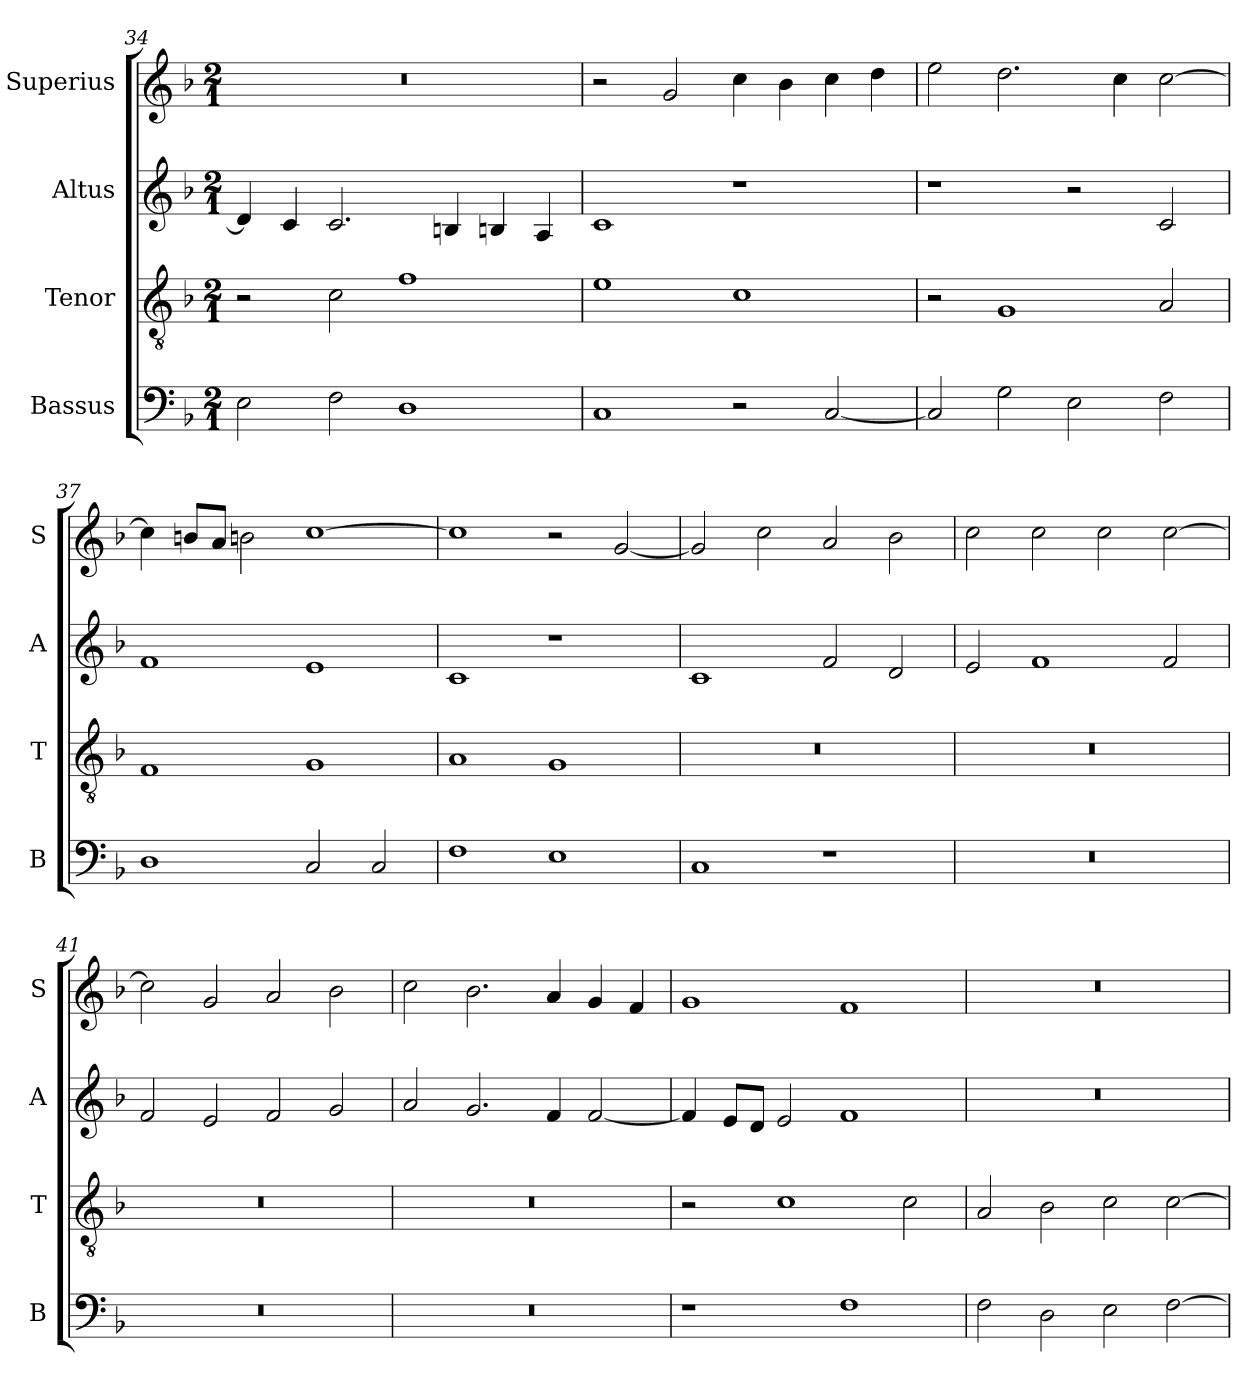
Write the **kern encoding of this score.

**kern	**kern	**kern	**kern
*part4	*part3	*part2	*part1
*staff4	*staff3	*staff2	*staff1
*I"Bassus	*I"Tenor	*I"Altus	*I"Superius
*I'B	*I'T	*I'A	*I'S
*clefF4	*clefGv2	*clefG2	*clefG2
*k[b-]	*k[b-]	*k[b-]	*k[b-]
*F:	*F:	*F:	*F:
*M2/1	*M2/1	*M2/1	*M2/1
=34	=34	=34	=34
2E	2r	4d]	0r
.	.	4c	.
2F	2c	2.c	.
1D	1f	.	.
.	.	4Bn	.
.	.	4Bn	.
.	.	4A	.
=35	=35	=35	=35
1C	1e	1c	2r
.	.	.	2g
2r	1c	1r	4cc
.	.	.	4b-
[2C	.	.	4cc
.	.	.	4dd
=36	=36	=36	=36
2C]	2r	1r	2ee
2G	1G	.	2.dd
2E	.	2r	.
.	.	.	4cc
2F	2A	2c	[2cc
=37	=37	=37	=37
1D	1F	1f	4cc]
.	.	.	8bnL
.	.	.	8aJ
.	.	.	2bn
2C	1G	1e	[1cc
2C	.	.	.
=38	=38	=38	=38
1F	1A	1c	1cc]
1E	1G	1r	2r
.	.	.	[2g
=39	=39	=39	=39
1C	0r	1c	2g]
.	.	.	2cc
1r	.	2f	2a
.	.	2d	2b-
=40	=40	=40	=40
0r	0r	2e	2cc
.	.	1f	2cc
.	.	.	2cc
.	.	2f	[2cc
=41	=41	=41	=41
0r	0r	2f	2cc]
.	.	2e	2g
.	.	2f	2a
.	.	2g	2b-
=42	=42	=42	=42
0r	0r	2a	2cc
.	.	2.g	2.b-
.	.	4f	4a
.	.	[2f	4g
.	.	.	4f
=43	=43	=43	=43
1r	2r	4f]	1g
.	.	8eL	.
.	.	8dJ	.
.	1c	2e	.
1F	.	1f	1f
.	2c	.	.
=44	=44	=44	=44
2F	2A	0r	0r
2D	2B-	.	.
2E	2c	.	.
[2F	[2c	.	.
=	=	=	=
*-	*-	*-	*-
